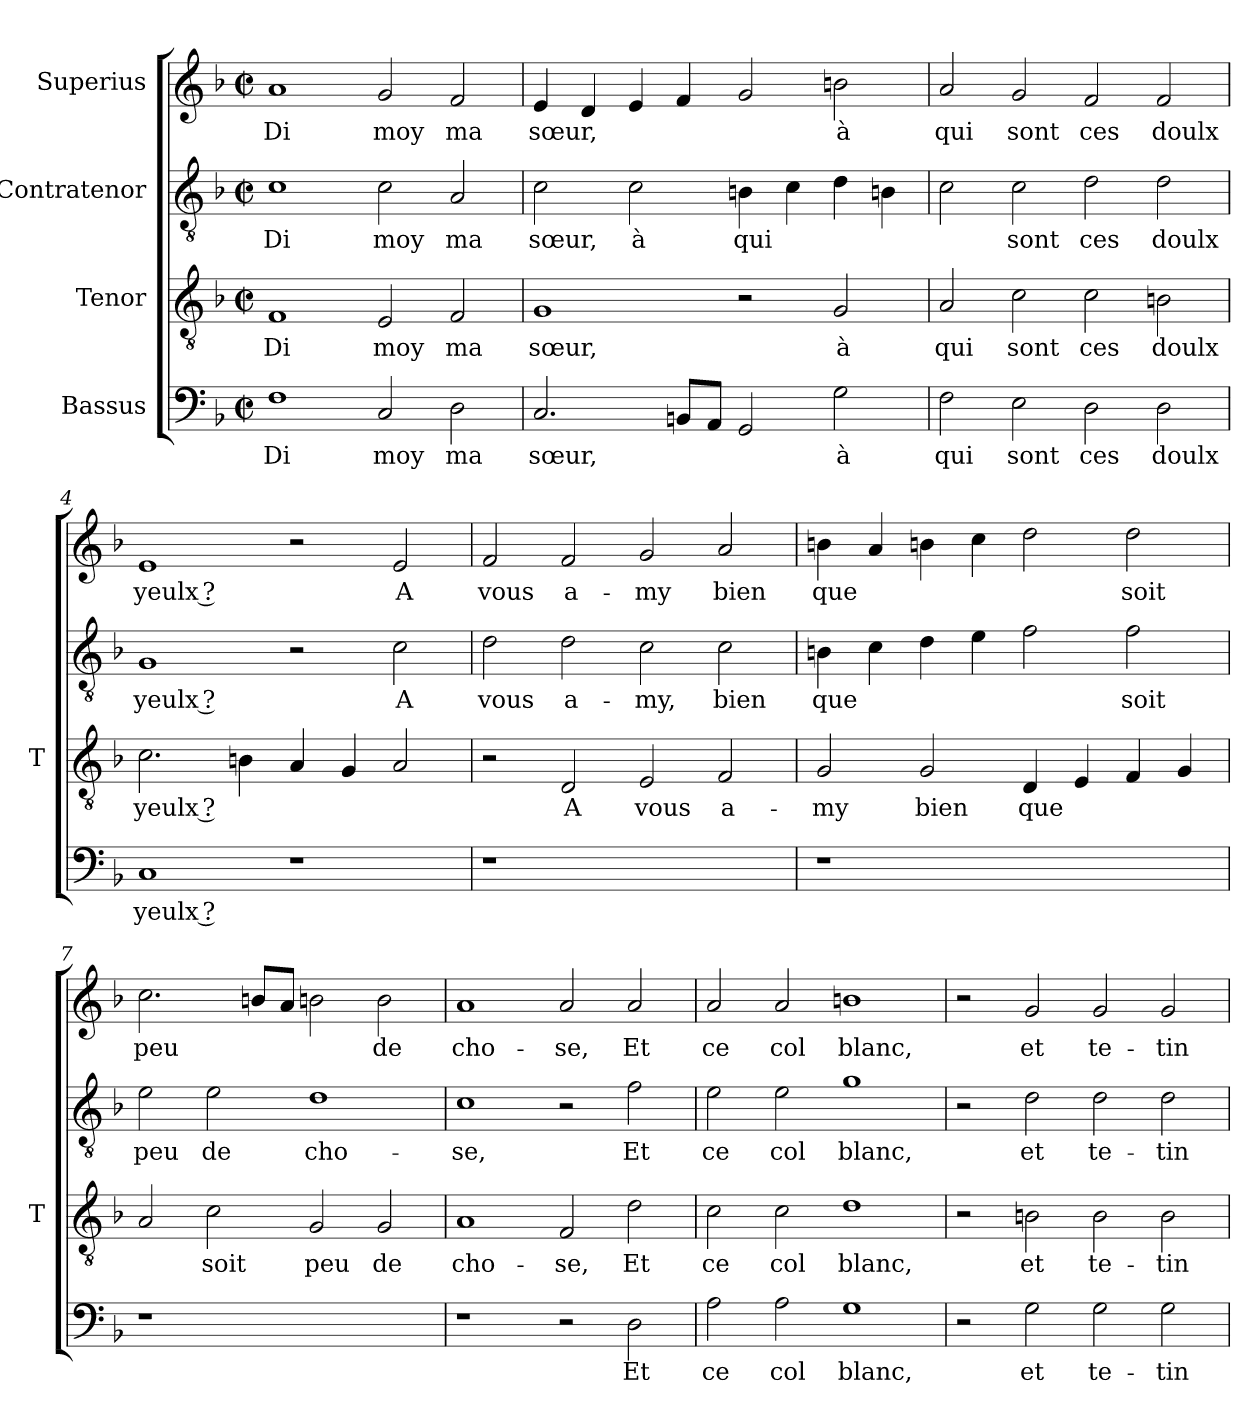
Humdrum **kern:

**kern	**text	**kern	**text	**kern	**text	**kern	**text
*part4	*part4	*part3	*part3	*part2	*part2	*part1	*part1
*staff4	*staff4	*staff3	*staff3	*staff2	*staff2	*staff1	*staff1
*I"Bassus	*	*I"Tenor	*	*I"Contratenor	*	*I"Superius	*
*	*	*I'T	*	*	*	*	*
*clefF4	*	*clefGv2	*	*clefGv2	*	*clefG2	*
*k[b-]	*	*k[b-]	*	*k[b-]	*	*k[b-]	*
*F:	*	*F:	*	*F:	*	*F:	*
*M2/2	*	*M2/2	*	*M2/2	*	*M2/2	*
*met(c|)	*	*met(c|)	*	*met(c|)	*	*met(c|)	*
=1	=1	=1	=1	=1	=1	=1	=1
1F	-Di	1F	-Di	1c	-Di	1a	-Di
2C	-moy	2E	-moy	2c	-moy	2g	-moy
2D	-ma	2F	-ma	2A	-ma	2f	-ma
!!LO:PB:g=z
=2	=2	=2	=2	=2	=2	=2	=2
2.C	-sœur,	1G	-sœur,	2c	-sœur,	4e	-sœur,
.	.	.	.	.	.	4d	.
.	.	.	.	2c	-à	4e	.
8BBnL	.	.	.	.	.	4f	.
8AAJ	.	.	.	.	.	.	.
2GG	.	2r	.	4Bn	-qui	2g	.
.	.	.	.	4c	.	.	.
2G	-à	2G	-à	4d	.	2bn	-à
.	.	.	.	4Bn	.	.	.
=3	=3	=3	=3	=3	=3	=3	=3
2F	-qui	2A	-qui	2c	.	2a	-qui
2E	-sont	2c	-sont	2c	-sont	2g	-sont
2D	-ces	2c	-ces	2d	-ces	2f	-ces
2D	-doulx	2Bn	-doulx	2d	-doulx	2f	-doulx
=4	=4	=4	=4	=4	=4	=4	=4
1C	-yeulx ?	2.c	-yeulx ?	1G	-yeulx ?	1e	-yeulx ?
.	.	4B	.	.	.	.	.
1r	.	4A	.	2r	.	2r	.
.	.	4G	.	.	.	.	.
.	.	2A	.	2c	-A	2e	-A
=5	=5	=5	=5	=5	=5	=5	=5
1r	.	2r	.	2d	-vous	2f	-vous
.	.	2D	-A	2d	a-	2f	a-
1ryy	.	2E	-vous	2c	-my,	2g	-my
.	.	2F	a-	2c	-bien	2a	-bien
=6	=6	=6	=6	=6	=6	=6	=6
1r	.	2G	-my	4Bn	-que	4bn	-que
.	.	.	.	4c	.	4a	.
.	.	2G	-bien	4d	.	4bn	.
.	.	.	.	4e	.	4cc	.
1ryy	.	4D	-que	2f	.	2dd	.
.	.	4E	.	.	.	.	.
.	.	4F	.	2f	-soit	2dd	-soit
.	.	4G	.	.	.	.	.
=7	=7	=7	=7	=7	=7	=7	=7
1r	.	2A	.	2e	-peu	2.cc	-peu
.	.	2c	-soit	2e	-de	.	.
.	.	.	.	.	.	8bnL	.
.	.	.	.	.	.	8aJ	.
1ryy	.	2G	-peu	1d	cho-	2bn	.
.	.	2G	-de	.	.	2b	-de
=8	=8	=8	=8	=8	=8	=8	=8
1r	.	1A	cho-	1c	-se,	1a	cho-
2r	.	2F	-se,	2r	.	2a	-se,
2D	-Et	2d	-Et	2f	-Et	2a	-Et
=9	=9	=9	=9	=9	=9	=9	=9
2A	-ce	2c	-ce	2e	-ce	2a	-ce
2A	-col	2c	-col	2e	-col	2a	-col
1G	-blanc,	1d	-blanc,	1g	-blanc,	1bn	-blanc,
!!LO:PB:g=z
=10	=10	=10	=10	=10	=10	=10	=10
2r	.	2r	.	2r	.	2r	.
2G	-et	2B	-et	2d	-et	2g	-et
2G	te-	2B	te-	2d	te-	2g	te-
2G	-tin	2B	-tin	2d	-tin	2g	-tin
=	=	=	=	=	=	=	=
*-	*-	*-	*-	*-	*-	*-	*-
